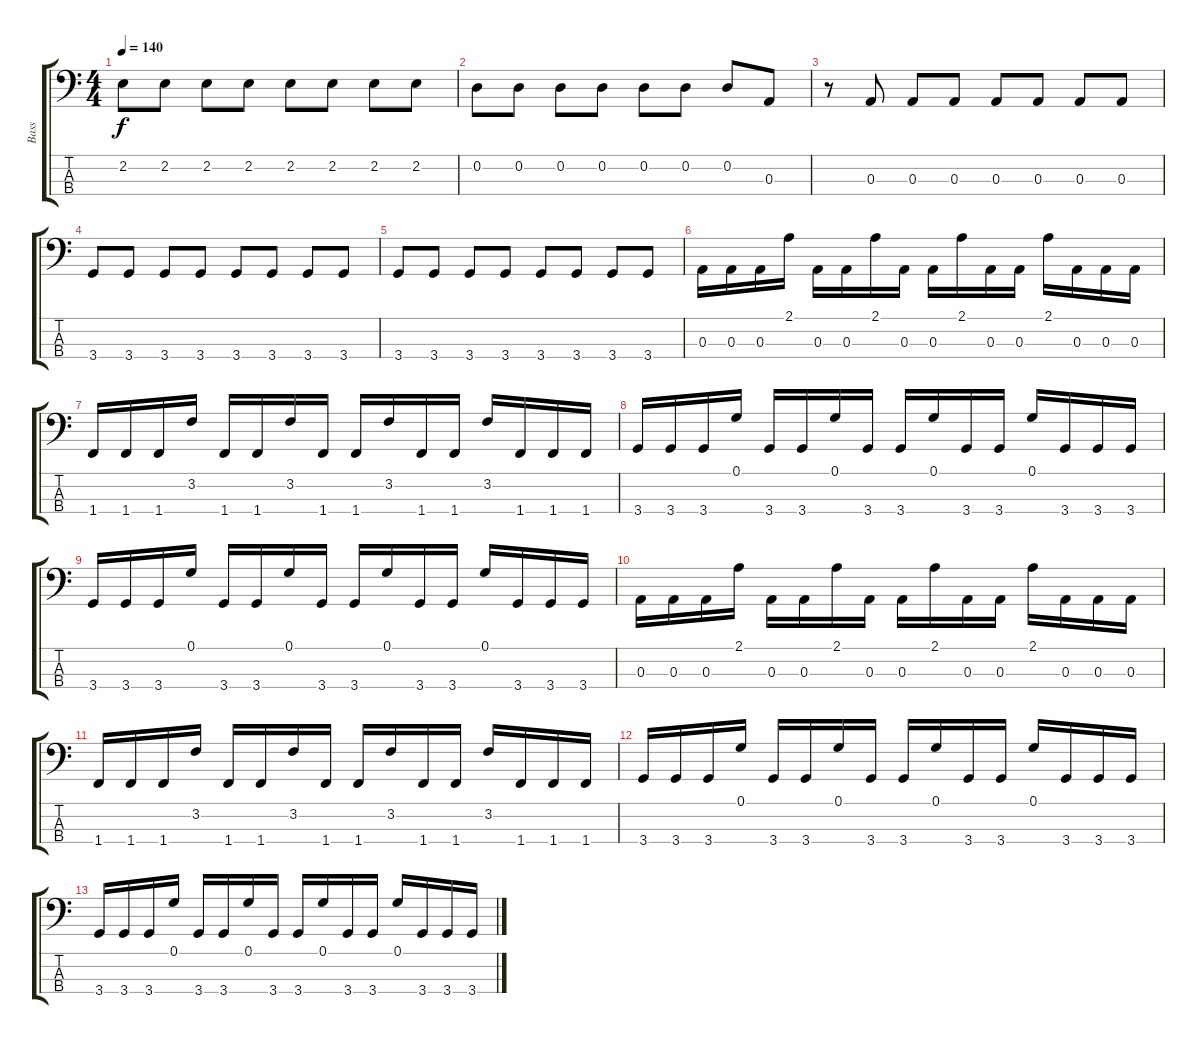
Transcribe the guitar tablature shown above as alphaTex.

\track ("Bass" "Bass") {instrument electricbasspick}
\staff {score tabs}
\tuning (G2 D2 A1 E1) {hide}
\ts (4 4)
\tempo 140
\clef f4
\ks c
2.2.8{dy f} 2.2.8 2.2.8 2.2.8 2.2.8 2.2.8 2.2.8 2.2.8 |
0.2.8 0.2.8 0.2.8 0.2.8 0.2.8 0.2.8 0.2.8 0.3.8 |
r.8 0.3.8 0.3.8 0.3.8 0.3.8 0.3.8 0.3.8 0.3.8 |
3.4.8 3.4.8 3.4.8 3.4.8 3.4.8 3.4.8 3.4.8 3.4.8 |
3.4.8 3.4.8 3.4.8 3.4.8 3.4.8 3.4.8 3.4.8 3.4.8 |
0.3.16{volume 0} 0.3.16 0.3.16 2.1.16 0.3.16 0.3.16 2.1.16 0.3.16 0.3.16 2.1.16 0.3.16 0.3.16 2.1.16 0.3.16 0.3.16 0.3.16 |
1.4.16 1.4.16 1.4.16 3.2.16 1.4.16 1.4.16 3.2.16 1.4.16 1.4.16 3.2.16 1.4.16 1.4.16 3.2.16 1.4.16 1.4.16 1.4.16 |
3.4.16 3.4.16 3.4.16 0.1.16 3.4.16 3.4.16 0.1.16 3.4.16 3.4.16 0.1.16 3.4.16 3.4.16 0.1.16 3.4.16 3.4.16 3.4.16 |
3.4.16 3.4.16 3.4.16 0.1.16 3.4.16 3.4.16 0.1.16 3.4.16 3.4.16 0.1.16 3.4.16 3.4.16 0.1.16 3.4.16 3.4.16 3.4.16 |
0.3.16 0.3.16 0.3.16 2.1.16 0.3.16 0.3.16 2.1.16 0.3.16 0.3.16 2.1.16 0.3.16 0.3.16 2.1.16 0.3.16 0.3.16 0.3.16 |
1.4.16 1.4.16 1.4.16 3.2.16 1.4.16 1.4.16 3.2.16 1.4.16 1.4.16 3.2.16 1.4.16 1.4.16 3.2.16 1.4.16 1.4.16 1.4.16 |
3.4.16 3.4.16 3.4.16 0.1.16 3.4.16 3.4.16 0.1.16 3.4.16 3.4.16 0.1.16 3.4.16 3.4.16 0.1.16 3.4.16 3.4.16 3.4.16 |
3.4.16 3.4.16 3.4.16 0.1.16 3.4.16 3.4.16 0.1.16 3.4.16 3.4.16 0.1.16 3.4.16 3.4.16 0.1.16 3.4.16 3.4.16 3.4.16
